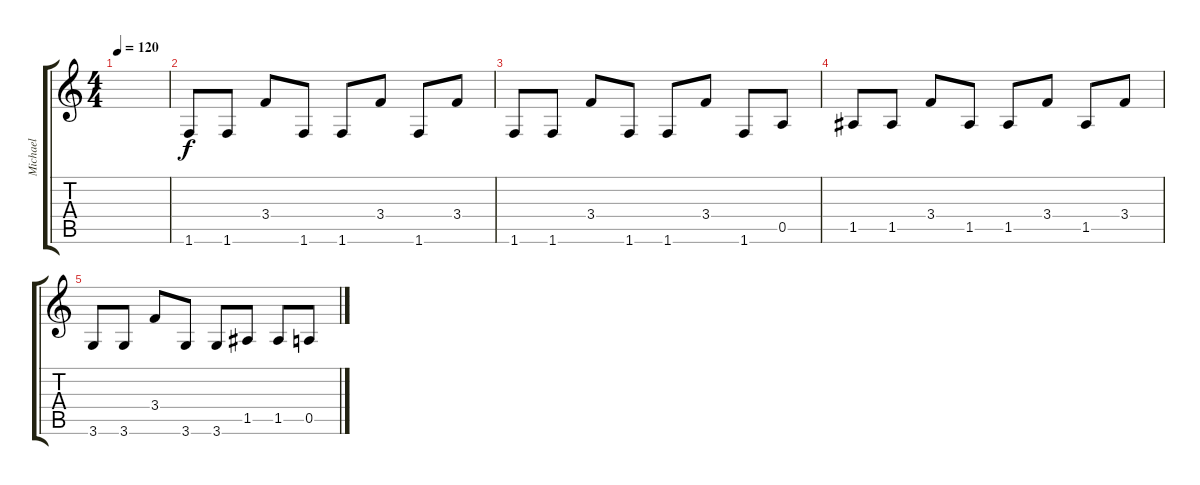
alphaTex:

\track ("Michael" "Michael") {instrument electricguitarclean}
\staff {score tabs}
\tuning (E4 B3 G3 D3 A2 E2) {hide}
\ts (4 4)
\tempo 120
\clef g2
\ks c
|
1.6.8 1.6.8 3.4.8 1.6.8 1.6.8 3.4.8 1.6.8 3.4.8 |
1.6.8 1.6.8 3.4.8 1.6.8 1.6.8 3.4.8 1.6.8 0.5.8 |
1.5.8 1.5.8 3.4.8 1.5.8 1.5.8 3.4.8 1.5.8 3.4.8 |
3.6.8 3.6.8 3.4.8 3.6.8 3.6.8 1.5.8 1.5.8 0.5.8
